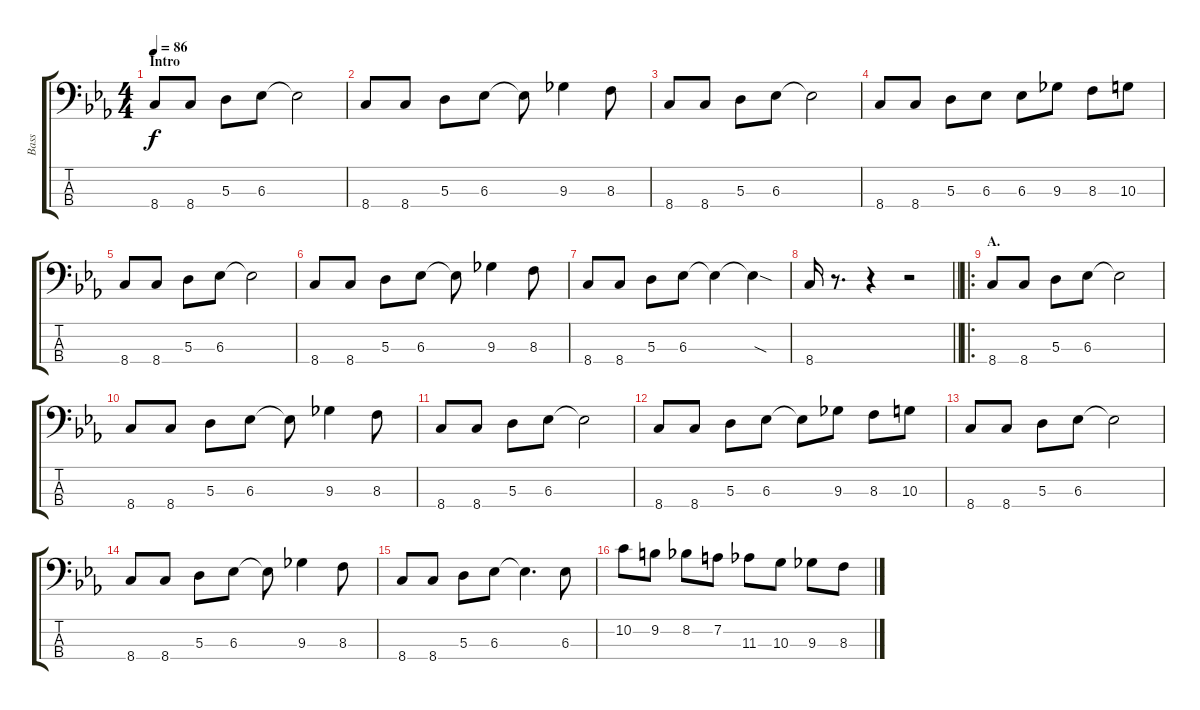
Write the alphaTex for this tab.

\track ("Bass" "Bass") {instrument electricbassfinger}
\staff {score tabs}
\tuning (G2 D2 A1 E1) {hide}
\ts (4 4)
\section ("" "Intro")
\tempo 86
\clef f4
\ks eb
8.4.8{dy f instrument electricbassfinger} 8.4.8 5.3.8 6.3.8 6.3{t}.2 |
8.4.8 8.4.8 5.3.8 6.3.8 6.3{t}.8 9.3.4 8.3.8 |
8.4.8 8.4.8 5.3.8 6.3.8 6.3{t}.2 |
8.4.8 8.4.8 5.3.8 6.3.8 6.3.8 9.3.8 8.3.8 10.3.8 |
8.4.8 8.4.8 5.3.8 6.3.8 6.3{t}.2 |
8.4.8 8.4.8 5.3.8 6.3.8 6.3{t}.8 9.3.4 8.3.8 |
8.4.8 8.4.8 5.3.8 6.3.8 6.3{t}.4 6.3{sod t}.4 |
\barLineRight lightlight
8.4.16 r.8{d} r.4 r.2 |
\ro
\section ("" "A.")
8.4.8 8.4.8 5.3.8 6.3.8 6.3{t}.2 |
8.4.8 8.4.8 5.3.8 6.3.8 6.3{t}.8 9.3.4 8.3.8 |
8.4.8 8.4.8 5.3.8 6.3.8 6.3{t}.2 |
8.4.8 8.4.8 5.3.8 6.3.8 6.3{t}.8 9.3.8 8.3.8 10.3.8 |
8.4.8 8.4.8 5.3.8 6.3.8 6.3{t}.2 |
8.4.8 8.4.8 5.3.8 6.3.8 6.3{t}.8 9.3.4 8.3.8 |
8.4.8 8.4.8 5.3.8 6.3.8 6.3{t}.4{d} 6.3.8 |
10.2.8 9.2.8 8.2.8 7.2.8 11.3.8 10.3.8 9.3.8 8.3.8
